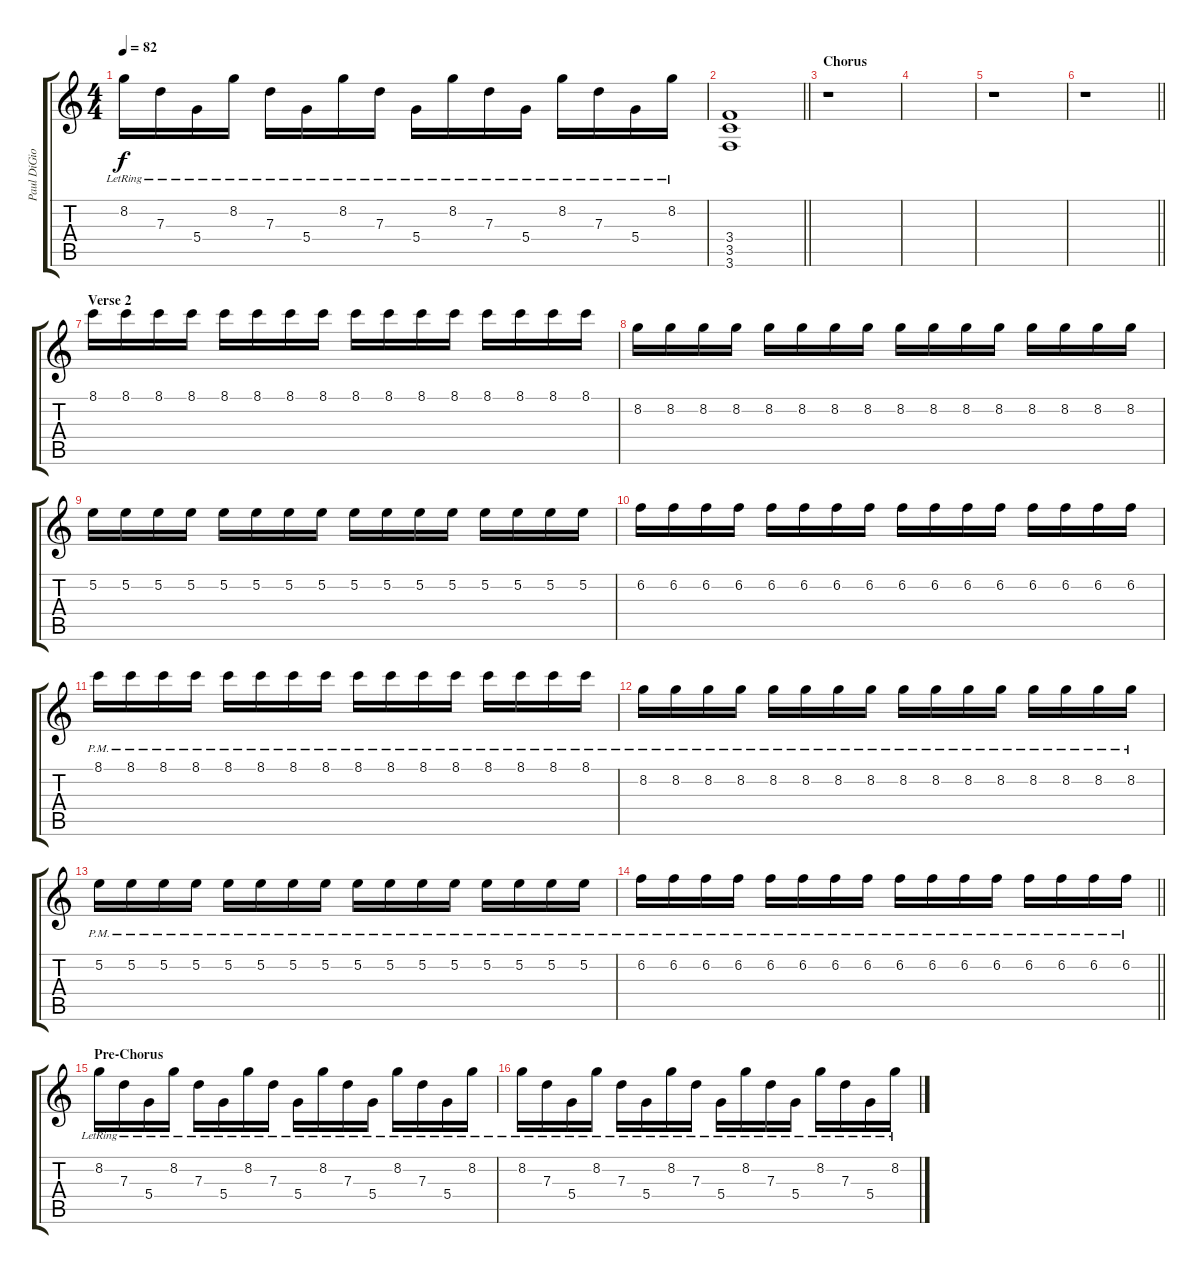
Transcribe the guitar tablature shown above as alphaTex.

\track ("Paul DiGiovanni (Lead Guitar)" "Paul DiGio") {instrument overdrivenguitar}
\staff {score tabs}
\tuning (E4 B3 G3 D3 A2 D2) {hide}
\ts (4 4)
\tempo 82
\clef g2
\ks c
8.2{lr}.16{dy f} 7.3{lr}.16 5.4{lr}.16 8.2{lr}.16 7.3{lr}.16 5.4{lr}.16 8.2{lr}.16 7.3{lr}.16 5.4{lr}.16 8.2{lr}.16 7.3{lr}.16 5.4{lr}.16 8.2{lr}.16 7.3{lr}.16 5.4{lr}.16 8.2{lr}.16 |
\barLineRight lightlight
(3.4 3.5 3.6).1{instrument overdrivenguitar} |
\section ("" "Chorus")
r.1 |
|
r.1 |
\barLineRight lightlight
r.1 |
\section ("" "Verse 2")
8.1.16{instrument overdrivenguitar} 8.1.16 8.1.16 8.1.16 8.1.16 8.1.16 8.1.16 8.1.16 8.1.16 8.1.16 8.1.16 8.1.16 8.1.16 8.1.16 8.1.16 8.1.16 |
8.2.16 8.2.16 8.2.16 8.2.16 8.2.16 8.2.16 8.2.16 8.2.16 8.2.16 8.2.16 8.2.16 8.2.16 8.2.16 8.2.16 8.2.16 8.2.16 |
5.2.16 5.2.16 5.2.16 5.2.16 5.2.16 5.2.16 5.2.16 5.2.16 5.2.16 5.2.16 5.2.16 5.2.16 5.2.16 5.2.16 5.2.16 5.2.16 |
6.2.16 6.2.16 6.2.16 6.2.16 6.2.16 6.2.16 6.2.16 6.2.16 6.2.16 6.2.16 6.2.16 6.2.16 6.2.16 6.2.16 6.2.16 6.2.16 |
8.1{pm}.16{instrument overdrivenguitar} 8.1{pm}.16 8.1{pm}.16 8.1{pm}.16 8.1{pm}.16 8.1{pm}.16 8.1{pm}.16 8.1{pm}.16 8.1{pm}.16 8.1{pm}.16 8.1{pm}.16 8.1{pm}.16 8.1{pm}.16 8.1{pm}.16 8.1{pm}.16 8.1{pm}.16 |
8.2{pm}.16 8.2{pm}.16 8.2{pm}.16 8.2{pm}.16 8.2{pm}.16 8.2{pm}.16 8.2{pm}.16 8.2{pm}.16 8.2{pm}.16 8.2{pm}.16 8.2{pm}.16 8.2{pm}.16 8.2{pm}.16 8.2{pm}.16 8.2{pm}.16 8.2{pm}.16 |
5.2{pm}.16 5.2{pm}.16 5.2{pm}.16 5.2{pm}.16 5.2{pm}.16 5.2{pm}.16 5.2{pm}.16 5.2{pm}.16 5.2{pm}.16 5.2{pm}.16 5.2{pm}.16 5.2{pm}.16 5.2{pm}.16 5.2{pm}.16 5.2{pm}.16 5.2{pm}.16 |
\barLineRight lightlight
6.2{pm}.16 6.2{pm}.16 6.2{pm}.16 6.2{pm}.16 6.2{pm}.16 6.2{pm}.16 6.2{pm}.16 6.2{pm}.16 6.2{pm}.16 6.2{pm}.16 6.2{pm}.16 6.2{pm}.16 6.2{pm}.16 6.2{pm}.16 6.2{pm}.16 6.2{pm}.16 |
\section ("" "Pre-Chorus")
8.2{lr}.16{instrument electricguitarclean} 7.3{lr}.16 5.4{lr}.16 8.2{lr}.16 7.3{lr}.16 5.4{lr}.16 8.2{lr}.16 7.3{lr}.16 5.4{lr}.16 8.2{lr}.16 7.3{lr}.16 5.4{lr}.16 8.2{lr}.16 7.3{lr}.16 5.4{lr}.16 8.2{lr}.16 |
8.2{lr}.16 7.3{lr}.16 5.4{lr}.16 8.2{lr}.16 7.3{lr}.16 5.4{lr}.16 8.2{lr}.16 7.3{lr}.16 5.4{lr}.16 8.2{lr}.16 7.3{lr}.16 5.4{lr}.16 8.2{lr}.16 7.3{lr}.16 5.4{lr}.16 8.2{lr}.16
